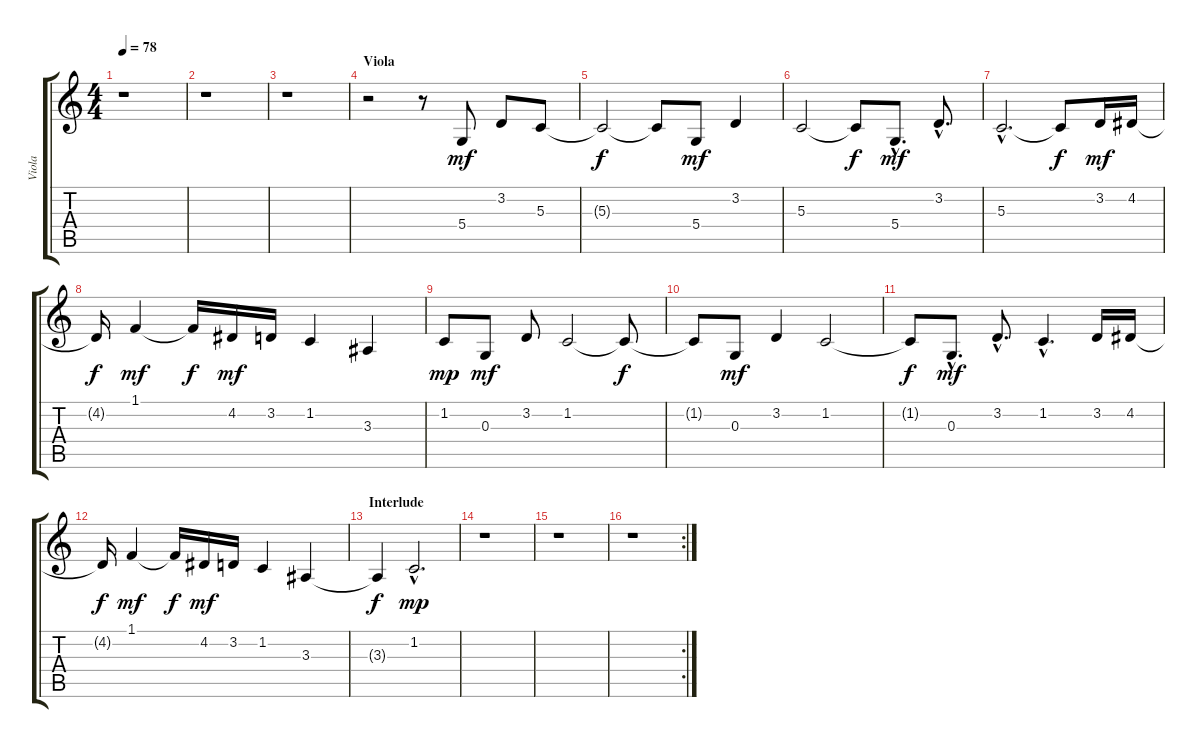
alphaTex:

\track ("Viola" "Viola") {instrument viola}
\staff {score tabs}
\tuning (E4 B3 G3 D3 A2 E2) {hide}
\ts (4 4)
\tempo 78
\clef g2
\ks c
r.1{dy mf} |
r.1 |
r.1 |
\section ("" "Viola")
r.2 r.8 5.4.8 3.2.8 5.3.8 |
5.3{t}.2{dy f} 5.3{t}.8 5.4.8{dy mf} 3.2.4 |
5.3.2 5.3{t}.8{dy f} 5.4{hac}.8{d dy mf} 3.2{hac}.8{d} |
5.3{hac}.2{d} 5.3{t}.8{dy f} 3.2.16{dy mf} 4.2.16 |
4.2{t}.16{dy f} 1.1.4{dy mf} 1.1{t}.16{dy f} 4.2.16{dy mf} 3.2.16 1.2.4 3.3.4 |
1.2.8{dy mp} 0.3.8{dy mf} 3.2.8 1.2.2 1.2{t}.8{dy f} |
1.2{t}.8 0.3.8{dy mf} 3.2.4 1.2.2 |
1.2{t}.8{dy f} 0.3{hac}.8{d dy mf} 3.2{hac}.8{d} 1.2{hac}.4{d} 3.2.16 4.2.16 |
4.2{t}.16{dy f} 1.1.4{dy mf} 1.1{t}.16{dy f} 4.2.16{dy mf} 3.2.16 1.2.4 3.3.4 |
\section ("" "Interlude")
3.3{t}.4{dy f} 1.2{hac}.2{d dy mp} |
r.1 |
r.1 |
\rc 2
r.1
